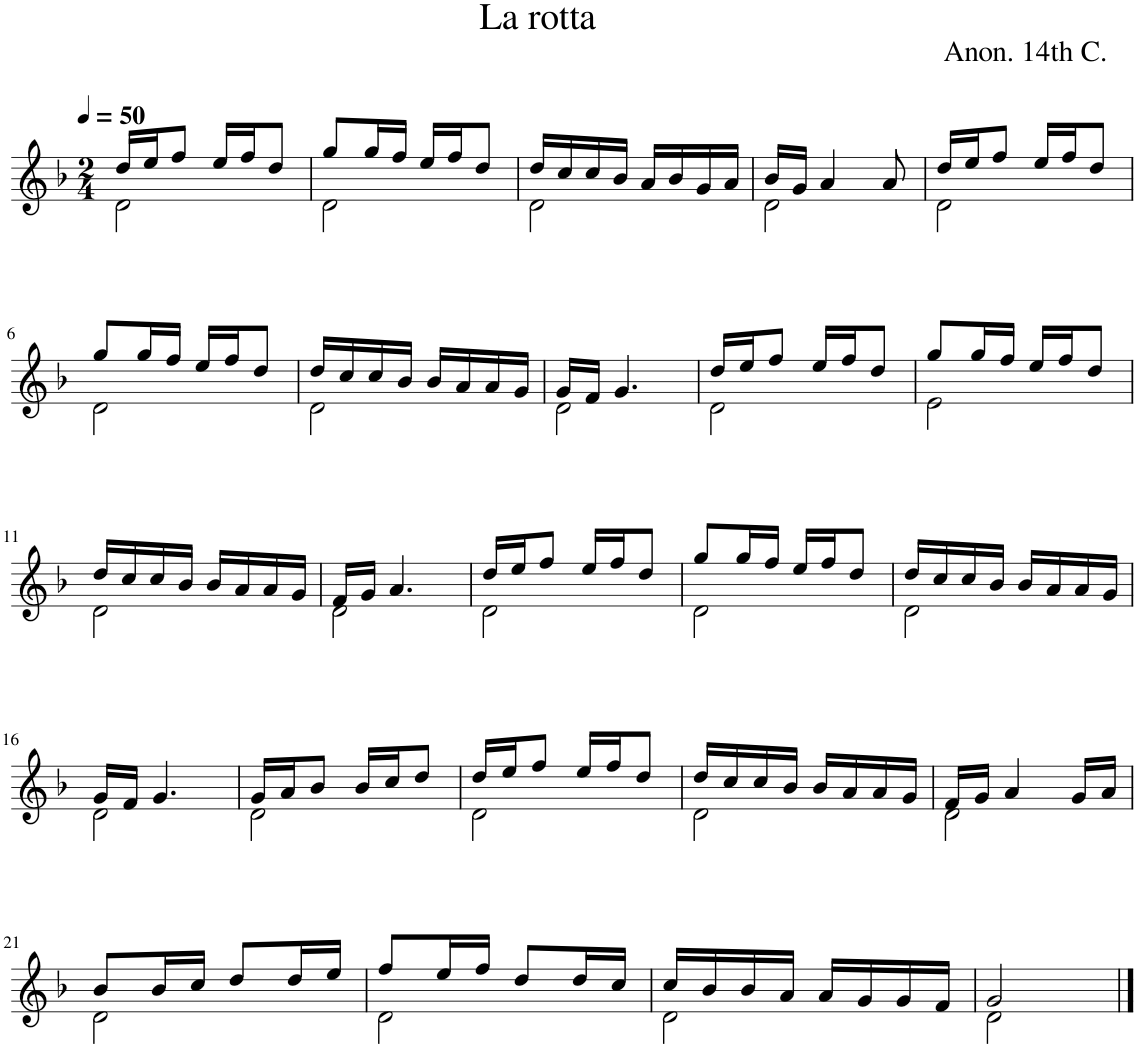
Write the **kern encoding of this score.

**kern
*part1
*staff1
*I"Melody
*clefG2
*k[b-]
*M2/4
*MM50
=1
*^
16dd/LL	2d\
16ee/J	.
8ff/J	.
16ee/LL	.
16ff/J	.
8dd/J	.
=2	=2
8gg/L	2d\
16gg/L	.
16ff/JJ	.
16ee/LL	.
16ff/J	.
8dd/J	.
=3	=3
16dd/LL	2d\
16cc/	.
16cc/	.
16b-/JJ	.
16a/LL	.
16b-/	.
16g/	.
16a/JJ	.
=4	=4
16b-/LL	2d\
16g/JJ	.
4a/	.
8a/	.
=5	=5
16dd/LL	2d\
16ee/J	.
8ff/J	.
16ee/LL	.
16ff/J	.
8dd/J	.
!!LO:LB:g=z	!!
=6	=6
8gg/L	2d\
16gg/L	.
16ff/JJ	.
16ee/LL	.
16ff/J	.
8dd/J	.
=7	=7
16dd/LL	2d\
16cc/	.
16cc/	.
16b-/JJ	.
16b-/LL	.
16a/	.
16a/	.
16g/JJ	.
=8	=8
16g/LL	2d\
16f/JJ	.
4.g/	.
=9	=9
16dd/LL	2d\
16ee/J	.
8ff/J	.
16ee/LL	.
16ff/J	.
8dd/J	.
=10	=10
8gg/L	2e\
16gg/L	.
16ff/JJ	.
16ee/LL	.
16ff/J	.
8dd/J	.
!!LO:LB:g=z	!!
=11	=11
16dd/LL	2d\
16cc/	.
16cc/	.
16b-/JJ	.
16b-/LL	.
16a/	.
16a/	.
16g/JJ	.
=12	=12
16f/LL	2d\
16g/JJ	.
4.a/	.
=13	=13
16dd/LL	2d\
16ee/J	.
8ff/J	.
16ee/LL	.
16ff/J	.
8dd/J	.
=14	=14
8gg/L	2d\
16gg/L	.
16ff/JJ	.
16ee/LL	.
16ff/J	.
8dd/J	.
=15	=15
16dd/LL	2d\
16cc/	.
16cc/	.
16b-/JJ	.
16b-/LL	.
16a/	.
16a/	.
16g/JJ	.
!!LO:LB:g=z	!!
=16	=16
16g/LL	2d\
16f/JJ	.
4.g/	.
=17	=17
16g/LL	2d\
16a/J	.
8b-/J	.
16b-/LL	.
16cc/J	.
8dd/J	.
=18	=18
16dd/LL	2d\
16ee/J	.
8ff/J	.
16ee/LL	.
16ff/J	.
8dd/J	.
=19	=19
16dd/LL	2d\
16cc/	.
16cc/	.
16b-/JJ	.
16b-/LL	.
16a/	.
16a/	.
16g/JJ	.
=20	=20
16f/LL	2d\
16g/JJ	.
4a/	.
16g/LL	.
16a/JJ	.
!!LO:LB:g=z	!!
=21	=21
8b-/L	2d\
16b-/L	.
16cc/JJ	.
8dd/L	.
16dd/L	.
16ee/JJ	.
=22	=22
8ff/L	2d\
16ee/L	.
16ff/JJ	.
8dd/L	.
16dd/L	.
16cc/JJ	.
=23	=23
16cc/LL	2d\
16b-/	.
16b-/	.
16a/JJ	.
16a/LL	.
16g/	.
16g/	.
16f/JJ	.
=24	=24
2g/	2d\
*v	*v
==
*-
